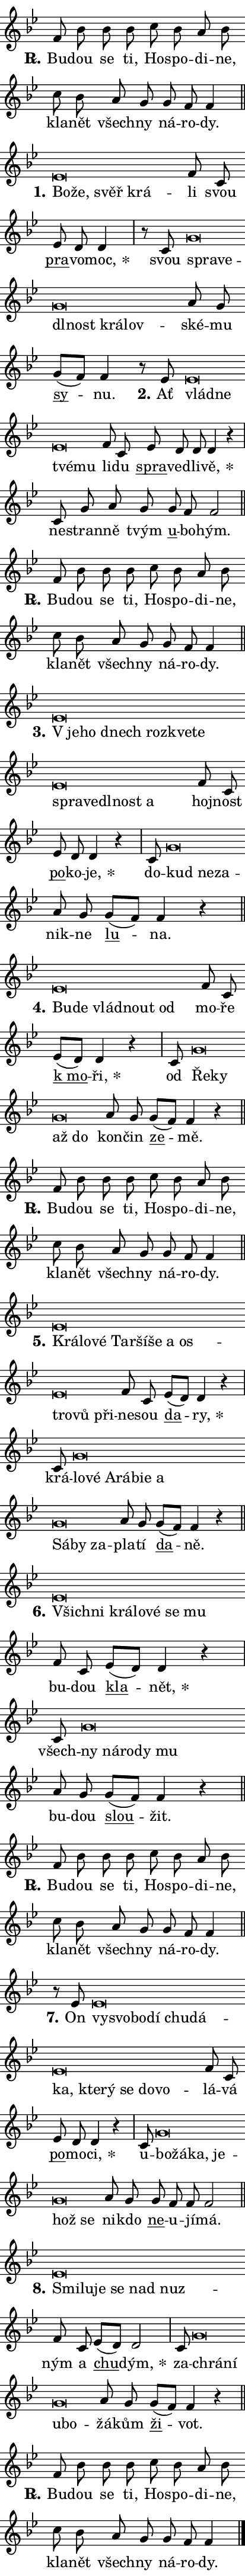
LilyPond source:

\version "2.22.1"
\header { tagline = "" }
\paper {
  indent = 0\cm
  top-margin = 0\cm
  right-margin = 0\cm
  bottom-margin = 0\cm
  left-margin = 0\cm
  paper-width = 7\cm
  page-breaking = #ly:one-page-breaking
  system-system-spacing.basic-distance = #11
  score-system-spacing.basic-distance = #11
  ragged-last = ##f
}


%% Author: Thomas Morley
%% https://lists.gnu.org/archive/html/lilypond-user/2020-05/msg00002.html
#(define (line-position grob)
"Returns position of @var[grob} in current system:
   @code{'start}, if at first time-step
   @code{'end}, if at last time-step
   @code{'middle} otherwise
"
  (let* ((col (ly:item-get-column grob))
         (ln (ly:grob-object col 'left-neighbor))
         (rn (ly:grob-object col 'right-neighbor))
         (col-to-check-left (if (ly:grob? ln) ln col))
         (col-to-check-right (if (ly:grob? rn) rn col))
         (break-dir-left
           (and
             (ly:grob-property col-to-check-left 'non-musical #f)
             (ly:item-break-dir col-to-check-left)))
         (break-dir-right
           (and
             (ly:grob-property col-to-check-right 'non-musical #f)
             (ly:item-break-dir col-to-check-right))))
        (cond ((eqv? 1 break-dir-left) 'start)
              ((eqv? -1 break-dir-right) 'end)
              (else 'middle))))

#(define (tranparent-at-line-position vctor)
  (lambda (grob)
  "Relying on @code{line-position} select the relevant enry from @var{vctor}.
Used to determine transparency,"
    (case (line-position grob)
      ((end) (not (vector-ref vctor 0)))
      ((middle) (not (vector-ref vctor 1)))
      ((start) (not (vector-ref vctor 2))))))

noteHeadBreakVisibility =
#(define-music-function (break-visibility)(vector?)
"Makes @code{NoteHead}s transparent relying on @var{break-visibility}"
#{
  \override NoteHead.transparent =
    #(tranparent-at-line-position break-visibility)
#})

#(define delete-ledgers-for-transparent-note-heads
  (lambda (grob)
    "Reads whether a @code{NoteHead} is transparent.
If so this @code{NoteHead} is removed from @code{'note-heads} from
@var{grob}, which is supposed to be @code{LedgerLineSpanner}.
As a result ledgers are not printed for this @code{NoteHead}"
    (let* ((nhds-array (ly:grob-object grob 'note-heads))
           (nhds-list
             (if (ly:grob-array? nhds-array)
                 (ly:grob-array->list nhds-array)
                 '()))
           ;; Relies on the transparent-property being done before
           ;; Staff.LedgerLineSpanner.after-line-breaking is executed.
           ;; This is fragile ...
           (to-keep
             (remove
               (lambda (nhd)
                 (ly:grob-property nhd 'transparent #f))
               nhds-list)))
      ;; TODO find a better method to iterate over grob-arrays, similiar
      ;; to filter/remove etc for lists
      ;; For now rebuilt from scratch
      (set! (ly:grob-object grob 'note-heads)  '())
      (for-each
        (lambda (nhd)
          (ly:pointer-group-interface::add-grob grob 'note-heads nhd))
        to-keep))))

hideNotes = {
  \noteHeadBreakVisibility #begin-of-line-visible
}
unHideNotes = {
  \noteHeadBreakVisibility #all-visible
}

% work-around for resetting accidentals
% https://lilypond.org/doc/v2.23/Documentation/notation/displaying-rhythms#unmetered-music
cadenzaMeasure = {
  \cadenzaOff
  \partial 1024 s1024
  \cadenzaOn
}

#(define-markup-command (accent layout props text) (markup?)
  "Underline accented syllable"
  (interpret-markup layout props
    #{\markup \override #'(offset . 4.3) \underline { #text }#}))

responsum = \markup \concat {
  "R" \hspace #-1.05 \path #0.1 #'((moveto 0 0.07) (lineto 0.9 0.8)) \hspace #0.05 "."
}

\layout {
    \context {
        \Staff
        \remove "Time_signature_engraver"
        \override LedgerLineSpanner.after-line-breaking = #delete-ledgers-for-transparent-note-heads
    }
    \context {
        \Voice {
            \override NoteHead.output-attributes = #'((class . "notehead"))
            \override Hairpin.height = #0.55
        }
    }
    \context {
        \Lyrics {
            \override StanzaNumber.output-attributes = #'((class . "stanzanumber"))
            \override LyricSpace.minimum-distance = #0.9
            \override LyricText.font-name = #"TeX Gyre Schola"
            \override LyricText.font-size = 1
            \override StanzaNumber.font-name = #"TeX Gyre Schola Bold"
            \override StanzaNumber.font-size = 1
        }
    }
}

% magnetic-lyrics.ily
%
%   written by
%     Jean Abou Samra <jean@abou-samra.fr>
%     Werner Lemberg <wl@gnu.org>
%
%   adapted by
%     Jiri Hon <jiri.hon@gmail.com>
%
% Version 2022-Apr-15

% https://www.mail-archive.com/lilypond-user@gnu.org/msg149350.html

#(define (Left_hyphen_pointer_engraver context)
   "Collect syllable-hyphen-syllable occurrences in lyrics and store
them in properties.  This engraver only looks to the left.  For
example, if the lyrics input is @code{foo -- bar}, it does the
following.

@itemize @bullet
@item
Set the @code{text} property of the @code{LyricHyphen} grob between
@q{foo} and @q{bar} to @code{foo}.

@item
Set the @code{left-hyphen} property of the @code{LyricText} grob with
text @q{foo} to the @code{LyricHyphen} grob between @q{foo} and
@q{bar}.
@end itemize

Use this auxiliary engraver in combination with the
@code{lyric-@/text::@/apply-@/magnetic-@/offset!} hook."
   (let ((hyphen #f)
         (text #f))
     (make-engraver
      (acknowledgers
       ((lyric-syllable-interface engraver grob source-engraver)
        (set! text grob)))
      (end-acknowledgers
       ((lyric-hyphen-interface engraver grob source-engraver)
        ;(when (not (grob::has-interface grob 'lyric-space-interface))
          (set! hyphen grob)));)
      ((stop-translation-timestep engraver)
       (when (and text hyphen)
         (ly:grob-set-object! text 'left-hyphen hyphen))
       (set! text #f)
       (set! hyphen #f)))))

#(define (lyric-text::apply-magnetic-offset! grob)
   "If the space between two syllables is less than the value in
property @code{LyricText@/.details@/.squash-threshold}, move the right
syllable to the left so that it gets concatenated with the left
syllable.

Use this function as a hook for
@code{LyricText@/.after-@/line-@/breaking} if the
@code{Left_@/hyphen_@/pointer_@/engraver} is active."
   (let ((hyphen (ly:grob-object grob 'left-hyphen #f)))
     (when hyphen
       (let ((left-text (ly:spanner-bound hyphen LEFT)))
         (when (grob::has-interface left-text 'lyric-syllable-interface)
           (let* ((common (ly:grob-common-refpoint grob left-text X))
                  (this-x-ext (ly:grob-extent grob common X))
                  (left-x-ext
                   (begin
                     ;; Trigger magnetism for left-text.
                     (ly:grob-property left-text 'after-line-breaking)
                     (ly:grob-extent left-text common X)))
                  ;; `delta` is the gap width between two syllables.
                  (delta (- (interval-start this-x-ext)
                            (interval-end left-x-ext)))
                  (details (ly:grob-property grob 'details))
                  (threshold (assoc-get 'squash-threshold details 0.2)))
             (when (< delta threshold)
               (let* (;; We have to manipulate the input text so that
                      ;; ligatures crossing syllable boundaries are not
                      ;; disabled.  For languages based on the Latin
                      ;; script this is essentially a beautification.
                      ;; However, for non-Western scripts it can be a
                      ;; necessity.
                      (lt (ly:grob-property left-text 'text))
                      (rt (ly:grob-property grob 'text))
                      (is-space (grob::has-interface hyphen 'lyric-space-interface))
                      (space (if is-space " " ""))
                      (space-markup (grob-interpret-markup grob " "))
                      (space-size (interval-length (ly:stencil-extent space-markup X)))
                      (extra-delta (if is-space space-size 0))
                      ;; Append new syllable.
                      (ltrt-space (if (and (string? lt) (string? rt))
                                (string-append lt space rt)
                                (make-concat-markup (list lt space rt))))
                      ;; Right-align `ltrt` to the right side.
                      (ltrt-space-markup (grob-interpret-markup
                               grob
                               (make-translate-markup
                                (cons (interval-length this-x-ext) 0)
                                (make-right-align-markup ltrt-space)))))
                 (begin
                   ;; Don't print `left-text`.
                   (ly:grob-set-property! left-text 'stencil #f)
                   ;; Set text and stencil (which holds all collected
                   ;; syllables so far) and shift it to the left.
                   (ly:grob-set-property! grob 'text ltrt-space)
                   (ly:grob-set-property! grob 'stencil ltrt-space-markup)
                   (ly:grob-translate-axis! grob (- (- delta extra-delta)) X))))))))))


#(define (lyric-hyphen::displace-bounds-first grob)
   ;; Make very sure this callback isn't triggered too early.
   (let ((left (ly:spanner-bound grob LEFT))
         (right (ly:spanner-bound grob RIGHT)))
     (ly:grob-property left 'after-line-breaking)
     (ly:grob-property right 'after-line-breaking)
     (ly:lyric-hyphen::print grob)))

squashThreshold = #0.4

\layout {
  \context {
    \Lyrics
    \consists #Left_hyphen_pointer_engraver
    \override LyricText.after-line-breaking =
      #lyric-text::apply-magnetic-offset!
    \override LyricHyphen.stencil = #lyric-hyphen::displace-bounds-first
    \override LyricText.details.squash-threshold = \squashThreshold
    \override LyricHyphen.minimum-distance = 0
    \override LyricHyphen.minimum-length = \squashThreshold
  }
}

squash = \override LyricText.details.squash-threshold = 9999
unSquash = \override LyricText.details.squash-threshold = \squashThreshold

left = \override LyricText.self-alignment-X = #LEFT
unLeft = \revert LyricText.self-alignment-X

starOffset = #(lambda (grob) 
                (let ((x_offset (ly:self-alignment-interface::aligned-on-x-parent grob)))
                  (if (= x_offset 0) 0 (+ x_offset 1.2))))

star = #(define-music-function (syllable)(string?)
"Append star separator at the end of a syllable"
#{
  \once \override LyricText.X-offset = #starOffset
  \lyricmode { \markup {
    #syllable
    \override #'((font-name . "TeX Gyre Schola Bold")) \hspace #0.2 \lower #0.65 \larger "*"
  } }
#})

starAccent = #(define-music-function (syllable)(string?)
"Append star separator at the end of a syllable and make accent"
#{
  \once \override LyricText.X-offset = #starOffset
  \lyricmode { \markup {
    \accent #syllable
    \override #'((font-name . "TeX Gyre Schola Bold")) \hspace #0.2 \lower #0.65 \larger "*"
  } }
#})

breath = #(define-music-function (syllable)(string?)
"Append breathing indicator at the end of a syllable"
#{
  \lyricmode { \markup { #syllable "+" } }
#})

optionalBreath = #(define-music-function (syllable)(string?)
"Append optional breathing indicator at the end of a syllable"
#{
  \lyricmode { \markup { #syllable "(+)" } }
#})


\score {
    <<
        \new Voice = "melody" { \cadenzaOn \key bes \major \relative { f'8 bes bes bes \bar "" c bes a bes \bar "" c bes a g \bar "" g f f4 \cadenzaMeasure \bar "||" \break }
\relative { es'\breve*1/16 \hideNotes \breve*1/16 \bar "" \breve*1/16 \breve*1/16 \bar "" \unHideNotes f8 c \bar "" es d d4 \cadenzaMeasure \bar "|" r8 c g'\breve*1/16 \hideNotes \breve*1/16 \bar "" \breve*1/16 \bar "" \breve*1/16 \bar "" \breve*1/16 \breve*1/16 \bar "" \unHideNotes a8 g \bar "" g[( f)] f4|| }
\relative { \bar "" r8 es'8 es\breve*1/16 \hideNotes \breve*1/16 \bar "" \breve*1/16 \breve*1/16 \bar "" \unHideNotes f8 c \bar "" es d d d4 r \cadenzaMeasure \bar "|" c8 g' a g \bar "" g f f2 \cadenzaMeasure \bar "||" \break }
\relative { f'8 bes bes bes \bar "" c bes a bes \bar "" c bes a g \bar "" g f f4 \cadenzaMeasure \bar "||" \break }
\relative { es'\breve*1/16 \hideNotes \breve*1/16 \bar "" \breve*1/16 \bar "" \breve*1/16 \bar "" \breve*1/16 \bar "" \breve*1/16 \bar "" \breve*1/16 \bar "" \breve*1/16 \bar "" \breve*1/16 \bar "" \breve*1/16 \breve*1/16 \bar "" \unHideNotes f8 c \bar "" es d d4 r \cadenzaMeasure \bar "|" c8 g'\breve*1/16 \hideNotes \breve*1/16 \breve*1/16 \bar "" \unHideNotes a8 g \bar "" g[( f)] f4 r \cadenzaMeasure \bar "||" \break }
\relative { es'\breve*1/16 \hideNotes \breve*1/16 \bar "" \breve*1/16 \bar "" \breve*1/16 \breve*1/16 \bar "" \unHideNotes f8 c \bar "" es[( d)] d4 r \cadenzaMeasure \bar "|" c8 g'\breve*1/16 \hideNotes \breve*1/16 \bar "" \breve*1/16 \breve*1/16 \bar "" \unHideNotes a8 g \bar "" g[( f)] f4 r \cadenzaMeasure \bar "||" \break }
\relative { f'8 bes bes bes \bar "" c bes a bes \bar "" c bes a g \bar "" g f f4 \cadenzaMeasure \bar "||" \break }
\relative { es'\breve*1/16 \hideNotes \breve*1/16 \bar "" \breve*1/16 \bar "" \breve*1/16 \bar "" \breve*1/16 \bar "" \breve*1/16 \bar "" \breve*1/16 \bar "" \breve*1/16 \bar "" \breve*1/16 \bar "" \breve*1/16 \breve*1/16 \bar "" \unHideNotes f8 c \bar "" es[( d)] d4 r \cadenzaMeasure \bar "|" c8 g'\breve*1/16 \hideNotes \breve*1/16 \bar "" \breve*1/16 \bar "" \breve*1/16 \bar "" \breve*1/16 \bar "" \breve*1/16 \bar "" \breve*1/16 \bar "" \breve*1/16 \bar "" \breve*1/16 \breve*1/16 \bar "" \unHideNotes a8 g \bar "" g[( f)] f4 r \cadenzaMeasure \bar "||" \break }
\relative { es'\breve*1/16 \hideNotes \breve*1/16 \bar "" \breve*1/16 \bar "" \breve*1/16 \bar "" \breve*1/16 \bar "" \breve*1/16 \breve*1/16 \bar "" \unHideNotes f8 c \bar "" es[( d)] d4 r \cadenzaMeasure \bar "|" c8 g'\breve*1/16 \hideNotes \breve*1/16 \bar "" \breve*1/16 \bar "" \breve*1/16 \breve*1/16 \bar "" \unHideNotes a8 g \bar "" g[( f)] f4 r \cadenzaMeasure \bar "||" \break }
\relative { f'8 bes bes bes \bar "" c bes a bes \bar "" c bes a g \bar "" g f f4 \cadenzaMeasure \bar "||" \break }
\relative { r8 es' es\breve*1/16 \hideNotes \breve*1/16 \bar "" \breve*1/16 \bar "" \breve*1/16 \bar "" \breve*1/16 \bar "" \breve*1/16 \bar "" \breve*1/16 \bar "" \breve*1/16 \bar "" \breve*1/16 \bar "" \breve*1/16 \bar "" \breve*1/16 \breve*1/16 \bar "" \unHideNotes f8 c \bar "" es d d4 r \cadenzaMeasure \bar "|" c8 g'\breve*1/16 \hideNotes \breve*1/16 \bar "" \breve*1/16 \bar "" \breve*1/16 \bar "" \breve*1/16 \breve*1/16 \bar "" \unHideNotes a8 g \bar "" g f f f2 \cadenzaMeasure \bar "||" \break }
\relative { es'\breve*1/16 \hideNotes \breve*1/16 \bar "" \breve*1/16 \bar "" \breve*1/16 \bar "" \breve*1/16 \breve*1/16 \bar "" \unHideNotes f8 c \bar "" es[( d)] d2 \cadenzaMeasure \bar "|" c8 g'\breve*1/16 \hideNotes \breve*1/16 \bar "" \breve*1/16 \breve*1/16 \bar "" \unHideNotes a8 g \bar "" g[( f)] f4 r \cadenzaMeasure \bar "||" \break }
\relative { f'8 bes bes bes \bar "" c bes a bes \bar "" c bes a g \bar "" g f f4 \cadenzaMeasure \bar "||" \break } \bar "|." }
        \new Lyrics \lyricsto "melody" { \lyricmode { \set stanza = \responsum
Bu -- dou se ti, Ho -- spo -- di -- ne, kla -- nět všech -- ny ná -- ro -- dy.
\set stanza = "1."
\left Bo -- \squash že, svěř krá -- \unLeft \unSquash li svou \markup \accent pra -- vo -- \star moc, svou \left spra -- \squash ve -- dl -- nost krá -- lov -- \unLeft \unSquash ské -- mu \markup \accent sy -- nu.
\set stanza = "2."
Ať \left vlád -- \squash ne tvé -- mu \unLeft \unSquash li -- du \markup \accent spra -- ved -- li -- \star vě, ne -- stran -- ně tvým \markup \accent u -- bo -- hým.
\set stanza = \responsum
Bu -- dou se ti, Ho -- spo -- di -- ne, kla -- nět všech -- ny ná -- ro -- dy.
\set stanza = "3."
\left "V je" -- \squash ho dnech roz -- kve -- te spra -- ve -- dl -- nost a \unLeft \unSquash hoj -- nost \markup \accent po -- ko -- \star je, do -- \left kud \squash ne -- za -- \unLeft \unSquash nik -- ne \markup \accent lu -- na.
\set stanza = "4."
\left Bu -- \squash de vlád -- nout od \unLeft \unSquash mo -- ře \markup \accent "k mo" -- \star ři, od \left Ře -- \squash ky až do \unLeft \unSquash kon -- čin \markup \accent ze -- mě.
\set stanza = \responsum
Bu -- dou se ti, Ho -- spo -- di -- ne, kla -- nět všech -- ny ná -- ro -- dy.
\set stanza = "5."
\left Krá -- \squash lo -- vé Tar -- ší -- še a os -- tro -- vů při -- \unLeft \unSquash ne -- sou \markup \accent da -- \star ry, krá -- \left lo -- \squash vé A -- rá -- bi -- e a Sá -- by za -- \unLeft \unSquash pla -- tí \markup \accent da -- ně.
\set stanza = "6."
\left Všich -- \squash ni krá -- lo -- vé se mu \unLeft \unSquash bu -- dou \markup \accent kla -- \star nět, všech -- \left ny \squash ná -- ro -- dy mu \unLeft \unSquash bu -- dou \markup \accent slou -- žit.
\set stanza = \responsum
Bu -- dou se ti, Ho -- spo -- di -- ne, kla -- nět všech -- ny ná -- ro -- dy.
\set stanza = "7."
On \left vy -- \squash svo -- bo -- dí chu -- dá -- ka, kte -- rý se do -- vo -- \unLeft \unSquash lá -- vá \markup \accent po -- mo -- \star ci, u -- \left bo -- \squash žá -- ka, je -- hož se \unLeft \unSquash ni -- kdo \markup \accent ne -- u -- jí -- má.
\set stanza = "8."
\left Smi -- \squash lu -- je se nad nuz -- \unLeft \unSquash ným a \markup \accent chu -- \star dým, za -- \left chrá -- \squash ní u -- bo -- \unLeft \unSquash žá -- kům \markup \accent ži -- vot.
\set stanza = \responsum
Bu -- dou se ti, Ho -- spo -- di -- ne, kla -- nět všech -- ny ná -- ro -- dy. } }
    >>
    \layout {}
}
